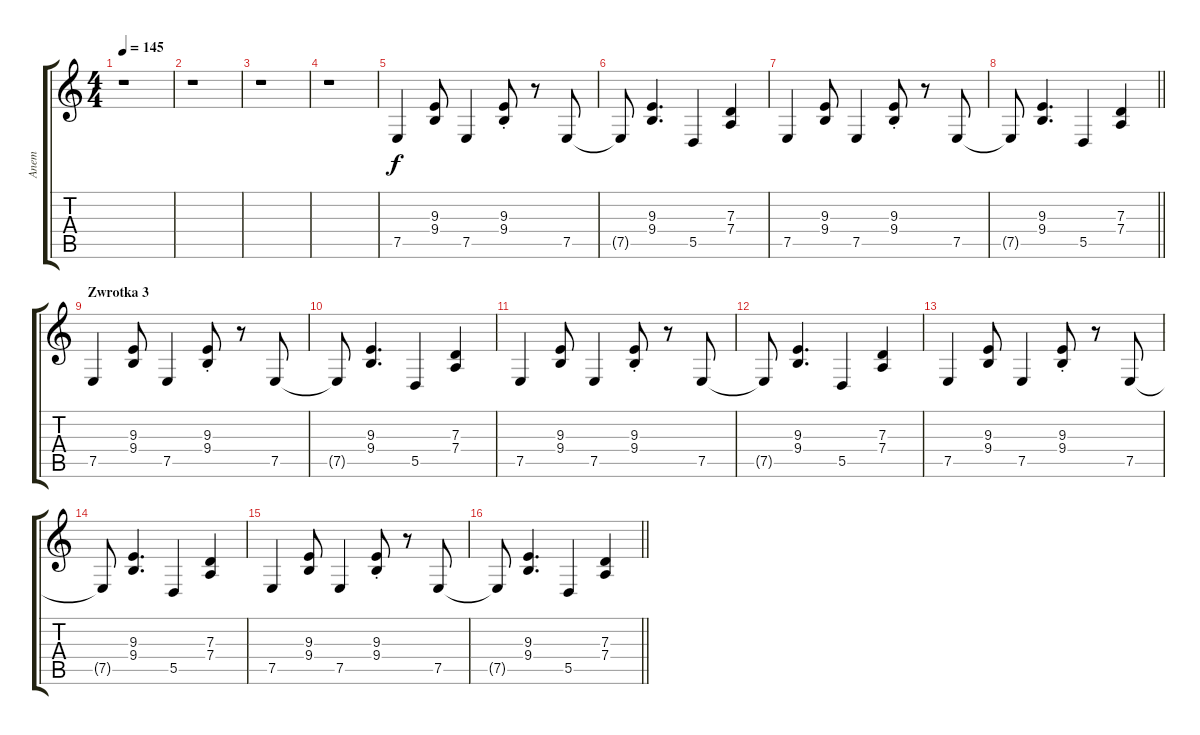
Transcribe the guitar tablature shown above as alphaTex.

\track ("Anem" "Anem") {instrument electricpiano2}
\staff {score tabs}
\tuning (E4 B3 G3 D3 A2 E2) {hide}
\ts (4 4)
\tempo 145
\clef g2
\ks c
r.1{dy mp} |
r.1 |
r.1 |
r.1 |
7.5.4{dy f} (9.3 9.4).8 7.5.4 (9.3{st} 9.4{st}).8 r.8 7.5.8 |
7.5{t}.8 (9.3 9.4).4{d} 5.5.4 (7.3 7.4).4 |
7.5.4 (9.3 9.4).8 7.5.4 (9.3{st} 9.4{st}).8 r.8 7.5.8 |
\barLineRight lightlight
7.5{t}.8 (9.3 9.4).4{d} 5.5.4 (7.3 7.4).4 |
\section ("" "Zwrotka 3")
7.5.4 (9.3 9.4).8 7.5.4 (9.3{st} 9.4{st}).8 r.8 7.5.8 |
7.5{t}.8 (9.3 9.4).4{d} 5.5.4 (7.3 7.4).4 |
7.5.4 (9.3 9.4).8 7.5.4 (9.3{st} 9.4{st}).8 r.8 7.5.8 |
7.5{t}.8 (9.3 9.4).4{d} 5.5.4 (7.3 7.4).4 |
7.5.4 (9.3 9.4).8 7.5.4 (9.3{st} 9.4{st}).8 r.8 7.5.8 |
7.5{t}.8 (9.3 9.4).4{d} 5.5.4 (7.3 7.4).4 |
7.5.4 (9.3 9.4).8 7.5.4 (9.3{st} 9.4{st}).8 r.8 7.5.8 |
\barLineRight lightlight
7.5{t}.8 (9.3 9.4).4{d} 5.5.4 (7.3 7.4).4
